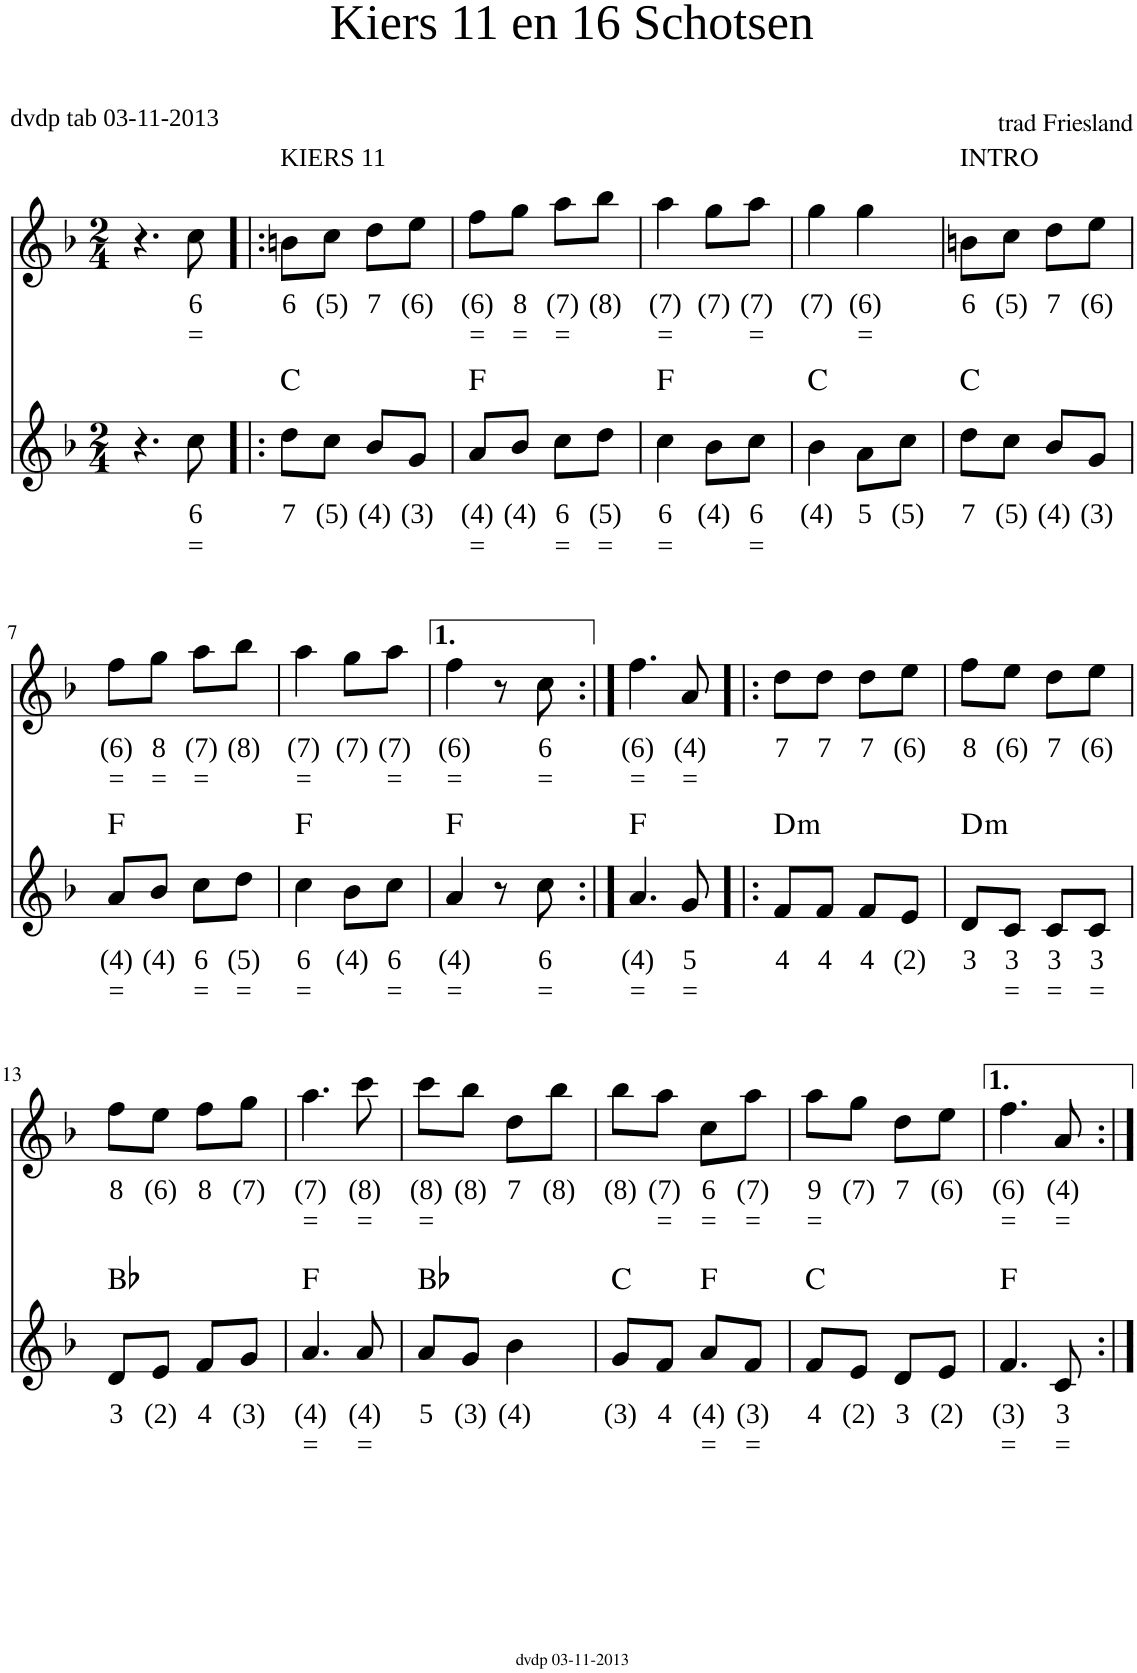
**kern	**text	**text	**harte	**kern	**text	**text
*part2	*part2	*part2	*part2	*part1	*part1	*part1
*staff2	*staff2	*staff2	*	*staff1	*staff1	*staff1
*I"Voice	*	*	*	*I"Voice	*	*
*clefG2	*	*	*	*clefG2	*	*
*k[b-]	*	*	*	*k[b-]	*	*
*M2/4	*	*	*	*M2/4	*	*
=1	=1	=1	=1	=1	=1	=1
4.r	.	.	.	4.r	.	.
!	!LO:LY:b	!LO:LY:b	!	!	!LO:LY:b	!LO:LY:b
8cc\	6	=	.	8cc\	6	=
=2!|:	=2!|:	=2!|:	=2!|:	=2!|:	=2!|:	=2!|:
!	!	!	!	!LO:TX:a:t=KIERS 11	!	!
!	!LO:LY:b	!	!	!	!LO:LY:b	!
8dd\L	7	.	C:maj	8bn\L	6	.
!	!LO:LY:b	!	!	!	!LO:LY:b	!
8cc\J	(5)	.	.	8cc\J	(5)	.
!	!LO:LY:b	!	!	!	!LO:LY:b	!
8b-/L	(4)	.	.	8dd\L	7	.
!	!LO:LY:b	!	!	!	!LO:LY:b	!
8g/J	(3)	.	.	8ee\J	(6)	.
=3	=3	=3	=3	=3	=3	=3
!	!LO:LY:b	!LO:LY:b	!	!	!LO:LY:b	!LO:LY:b
8a/L	(4)	=	F:maj	8ff\L	(6)	=
!	!LO:LY:b	!	!	!	!LO:LY:b	!LO:LY:b
8b-/J	(4)	.	.	8gg\J	8	=
!	!LO:LY:b	!LO:LY:b	!	!	!LO:LY:b	!LO:LY:b
8cc\L	6	=	.	8aa\L	(7)	=
!	!LO:LY:b	!LO:LY:b	!	!	!LO:LY:b	!
8dd\J	(5)	=	.	8bb-\J	(8)	.
=4	=4	=4	=4	=4	=4	=4
!	!LO:LY:b	!LO:LY:b	!	!	!LO:LY:b	!LO:LY:b
4cc\	6	=	F:maj	4aa\	(7)	=
!	!LO:LY:b	!	!	!	!LO:LY:b	!
8b-\L	(4)	.	.	8gg\L	(7)	.
!	!LO:LY:b	!LO:LY:b	!	!	!LO:LY:b	!LO:LY:b
8cc\J	6	=	.	8aa\J	(7)	=
=5	=5	=5	=5	=5	=5	=5
!	!LO:LY:b	!	!	!	!LO:LY:b	!
4b-\	(4)	.	C:maj	4gg\	(7)	.
!	!LO:LY:b	!	!	!	!LO:LY:b	!LO:LY:b
8a\L	5	.	.	4gg\	(6)	=
!	!LO:LY:b	!	!	!	!	!
8cc\J	(5)	.	.	.	.	.
=6	=6	=6	=6	=6	=6	=6
!	!	!	!	!LO:TX:a:t=INTRO	!	!
!	!LO:LY:b	!	!	!	!LO:LY:b	!
8dd\L	7	.	C:maj	8bn\L	6	.
!	!LO:LY:b	!	!	!	!LO:LY:b	!
8cc\J	(5)	.	.	8cc\J	(5)	.
!	!LO:LY:b	!	!	!	!LO:LY:b	!
8b-/L	(4)	.	.	8dd\L	7	.
!	!LO:LY:b	!	!	!	!LO:LY:b	!
8g/J	(3)	.	.	8ee\J	(6)	.
!!LO:LB:g=z
=7	=7	=7	=7	=7	=7	=7
!	!LO:LY:b	!LO:LY:b	!	!	!LO:LY:b	!LO:LY:b
8a/L	(4)	=	F:maj	8ff\L	(6)	=
!	!LO:LY:b	!	!	!	!LO:LY:b	!LO:LY:b
8b-/J	(4)	.	.	8gg\J	8	=
!	!LO:LY:b	!LO:LY:b	!	!	!LO:LY:b	!LO:LY:b
8cc\L	6	=	.	8aa\L	(7)	=
!	!LO:LY:b	!LO:LY:b	!	!	!LO:LY:b	!
8dd\J	(5)	=	.	8bb-\J	(8)	.
=8	=8	=8	=8	=8	=8	=8
!	!LO:LY:b	!LO:LY:b	!	!	!LO:LY:b	!LO:LY:b
4cc\	6	=	F:maj	4aa\	(7)	=
!	!LO:LY:b	!	!	!	!LO:LY:b	!
8b-\L	(4)	.	.	8gg\L	(7)	.
!	!LO:LY:b	!LO:LY:b	!	!	!LO:LY:b	!LO:LY:b
8cc\J	6	=	.	8aa\J	(7)	=
=9	=9	=9	=9	=9	=9	=9
!	!LO:LY:b	!LO:LY:b	!	!	!LO:LY:b	!LO:LY:b
4a/	(4)	=	F:maj	4ff\	(6)	=
8r	.	.	.	8r	.	.
!	!LO:LY:b	!LO:LY:b	!	!	!LO:LY:b	!LO:LY:b
8cc\	6	=	.	8cc\	6	=
=10:|!	=10:|!	=10:|!	=10:|!	=10:|!	=10:|!	=10:|!
!	!LO:LY:b	!LO:LY:b	!	!	!LO:LY:b	!LO:LY:b
4.a/	(4)	=	F:maj	4.ff\	(6)	=
!	!LO:LY:b	!LO:LY:b	!	!	!LO:LY:b	!LO:LY:b
8g/	5	=	.	8a/	(4)	=
=11!|:	=11!|:	=11!|:	=11!|:	=11!|:	=11!|:	=11!|:
!	!LO:LY:b	!	!LO:H:kt=m	!	!LO:LY:b	!
8f/L	4	.	D:min	8dd\L	7	.
!	!LO:LY:b	!	!	!	!LO:LY:b	!
8f/J	4	.	.	8dd\J	7	.
!	!LO:LY:b	!	!	!	!LO:LY:b	!
8f/L	4	.	.	8dd\L	7	.
!	!LO:LY:b	!	!	!	!LO:LY:b	!
8e/J	(2)	.	.	8ee\J	(6)	.
=12	=12	=12	=12	=12	=12	=12
!	!LO:LY:b	!	!LO:H:kt=m	!	!LO:LY:b	!
8d/L	3	.	D:min	8ff\L	8	.
!	!LO:LY:b	!LO:LY:b	!	!	!LO:LY:b	!
8c/J	3	=	.	8ee\J	(6)	.
!	!LO:LY:b	!LO:LY:b	!	!	!LO:LY:b	!
8c/L	3	=	.	8dd\L	7	.
!	!LO:LY:b	!LO:LY:b	!	!	!LO:LY:b	!
8c/J	3	=	.	8ee\J	(6)	.
!!LO:LB:g=z
=13	=13	=13	=13	=13	=13	=13
!	!LO:LY:b	!	!	!	!LO:LY:b	!
8d/L	3	.	Bb:maj	8ff\L	8	.
!	!LO:LY:b	!	!	!	!LO:LY:b	!
8e/J	(2)	.	.	8ee\J	(6)	.
!	!LO:LY:b	!	!	!	!LO:LY:b	!
8f/L	4	.	.	8ff\L	8	.
!	!LO:LY:b	!	!	!	!LO:LY:b	!
8g/J	(3)	.	.	8gg\J	(7)	.
=14	=14	=14	=14	=14	=14	=14
!	!LO:LY:b	!LO:LY:b	!	!	!LO:LY:b	!LO:LY:b
4.a/	(4)	=	F:maj	4.aa\	(7)	=
!	!LO:LY:b	!LO:LY:b	!	!	!LO:LY:b	!LO:LY:b
8a/	(4)	=	.	8ccc\	(8)	=
=15	=15	=15	=15	=15	=15	=15
!	!LO:LY:b	!	!	!	!LO:LY:b	!LO:LY:b
8a/L	5	.	Bb:maj	8ccc\L	(8)	=
!	!LO:LY:b	!	!	!	!LO:LY:b	!
8g/J	(3)	.	.	8bb-\J	(8)	.
!	!LO:LY:b	!	!	!	!LO:LY:b	!
4b-\	(4)	.	.	8dd\L	7	.
!	!	!	!	!	!LO:LY:b	!
.	.	.	.	8bb-\J	(8)	.
=16	=16	=16	=16	=16	=16	=16
!	!LO:LY:b	!	!	!	!LO:LY:b	!
8g/L	(3)	.	C:maj	8bb-\L	(8)	.
!	!LO:LY:b	!	!	!	!LO:LY:b	!LO:LY:b
8f/J	4	.	.	8aa\J	(7)	=
!	!LO:LY:b	!LO:LY:b	!	!	!LO:LY:b	!LO:LY:b
8a/L	(4)	=	F:maj	8cc\L	6	=
!	!LO:LY:b	!LO:LY:b	!	!	!LO:LY:b	!LO:LY:b
8f/J	(3)	=	.	8aa\J	(7)	=
=17	=17	=17	=17	=17	=17	=17
!	!LO:LY:b	!	!	!	!LO:LY:b	!LO:LY:b
8f/L	4	.	C:maj	8aa\L	9	=
!	!LO:LY:b	!	!	!	!LO:LY:b	!
8e/J	(2)	.	.	8gg\J	(7)	.
!	!LO:LY:b	!	!	!	!LO:LY:b	!
8d/L	3	.	.	8dd\L	7	.
!	!LO:LY:b	!	!	!	!LO:LY:b	!
8e/J	(2)	.	.	8ee\J	(6)	.
=18	=18	=18	=18	=18	=18	=18
!	!LO:LY:b	!LO:LY:b	!	!	!LO:LY:b	!LO:LY:b
4.f/	(3)	=	F:maj	4.ff\	(6)	=
!	!LO:LY:b	!LO:LY:b	!	!	!LO:LY:b	!LO:LY:b
8c/	3	=	.	8a/	(4)	=
=:|!	=:|!	=:|!	=:|!	=:|!	=:|!	=:|!
*-	*-	*-	*-	*-	*-	*-
